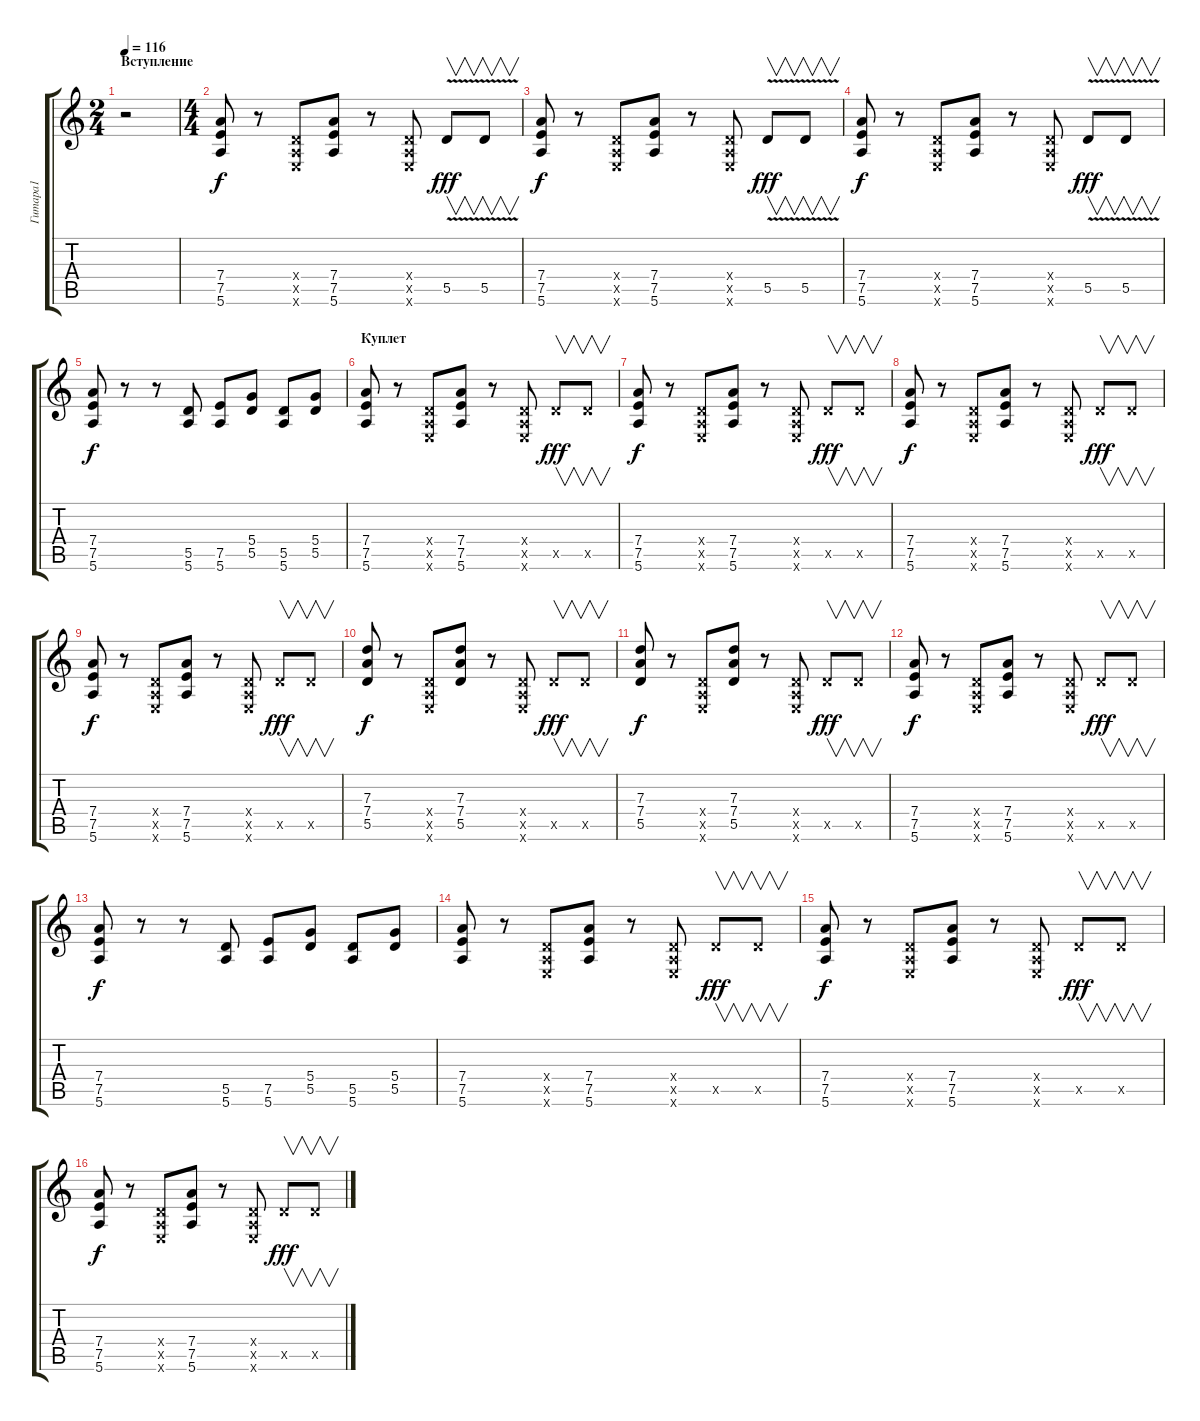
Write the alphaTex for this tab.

\track ("Гитара1" "Гитара1") {instrument overdrivenguitar}
\staff {score tabs}
\tuning (E4 B3 G3 D3 A2 E2) {hide}
\ts (2 4)
\section ("" "Вступление")
\tempo 116
\clef g2
\ks c
r.2{dy f instrument overdrivenguitar} |
\ts (4 4)
(7.4 7.5 5.6).8 r.8 (0.4{x} 0.5{x} 0.6{x}).8 (7.4 7.5 5.6).8 r.8 (0.4{x} 0.5{x} 0.6{x}).8 5.5{v}.8{v dy fff} 5.5{v}.8{v} |
(7.4 7.5 5.6).8{dy f} r.8 (0.4{x} 0.5{x} 0.6{x}).8 (7.4 7.5 5.6).8 r.8 (0.4{x} 0.5{x} 0.6{x}).8 5.5{v}.8{v dy fff} 5.5{v}.8{v} |
(7.4 7.5 5.6).8{dy f} r.8 (0.4{x} 0.5{x} 0.6{x}).8 (7.4 7.5 5.6).8 r.8 (0.4{x} 0.5{x} 0.6{x}).8 5.5{v}.8{v dy fff} 5.5{v}.8{v} |
(7.4 7.5 5.6).8{dy f} r.8 r.8 (5.5 5.6).8 (7.5 5.6).8 (5.4 5.5).8 (5.5 5.6).8 (5.4 5.5).8 |
\section ("" "Куплет")
(7.4 7.5 5.6).8 r.8 (0.4{x} 0.5{x} 0.6{x}).8 (7.4 7.5 5.6).8 r.8 (0.4{x} 0.5{x} 0.6{x}).8 5.5{x}.8{v dy fff} 5.5{x}.8{v} |
(7.4 7.5 5.6).8{dy f} r.8 (0.4{x} 0.5{x} 0.6{x}).8 (7.4 7.5 5.6).8 r.8 (0.4{x} 0.5{x} 0.6{x}).8 5.5{x}.8{v dy fff} 5.5{x}.8{v} |
(7.4 7.5 5.6).8{dy f} r.8 (0.4{x} 0.5{x} 0.6{x}).8 (7.4 7.5 5.6).8 r.8 (0.4{x} 0.5{x} 0.6{x}).8 5.5{x}.8{v dy fff} 5.5{x}.8{v} |
(7.4 7.5 5.6).8{dy f} r.8 (0.4{x} 0.5{x} 0.6{x}).8 (7.4 7.5 5.6).8 r.8 (0.4{x} 0.5{x} 0.6{x}).8 5.5{x}.8{v dy fff} 5.5{x}.8{v} |
(7.3 7.4 5.5).8{dy f} r.8 (0.4{x} 0.5{x} 0.6{x}).8 (7.3 7.4 5.5).8 r.8 (0.4{x} 0.5{x} 0.6{x}).8 5.5{x}.8{v dy fff} 5.5{x}.8{v} |
(7.3 7.4 5.5).8{dy f} r.8 (0.4{x} 0.5{x} 0.6{x}).8 (7.3 7.4 5.5).8 r.8 (0.4{x} 0.5{x} 0.6{x}).8 5.5{x}.8{v dy fff} 5.5{x}.8{v} |
(7.4 7.5 5.6).8{dy f} r.8 (0.4{x} 0.5{x} 0.6{x}).8 (7.4 7.5 5.6).8 r.8 (0.4{x} 0.5{x} 0.6{x}).8 5.5{x}.8{v dy fff} 5.5{x}.8{v} |
(7.4 7.5 5.6).8{dy f} r.8 r.8 (5.5 5.6).8 (7.5 5.6).8 (5.4 5.5).8 (5.5 5.6).8 (5.4 5.5).8 |
(7.4 7.5 5.6).8 r.8 (0.4{x} 0.5{x} 0.6{x}).8 (7.4 7.5 5.6).8 r.8 (0.4{x} 0.5{x} 0.6{x}).8 5.5{x}.8{v dy fff} 5.5{x}.8{v} |
(7.4 7.5 5.6).8{dy f} r.8 (0.4{x} 0.5{x} 0.6{x}).8 (7.4 7.5 5.6).8 r.8 (0.4{x} 0.5{x} 0.6{x}).8 5.5{x}.8{v dy fff} 5.5{x}.8{v} |
(7.4 7.5 5.6).8{dy f} r.8 (0.4{x} 0.5{x} 0.6{x}).8 (7.4 7.5 5.6).8 r.8 (0.4{x} 0.5{x} 0.6{x}).8 5.5{x}.8{v dy fff} 5.5{x}.8{v}
